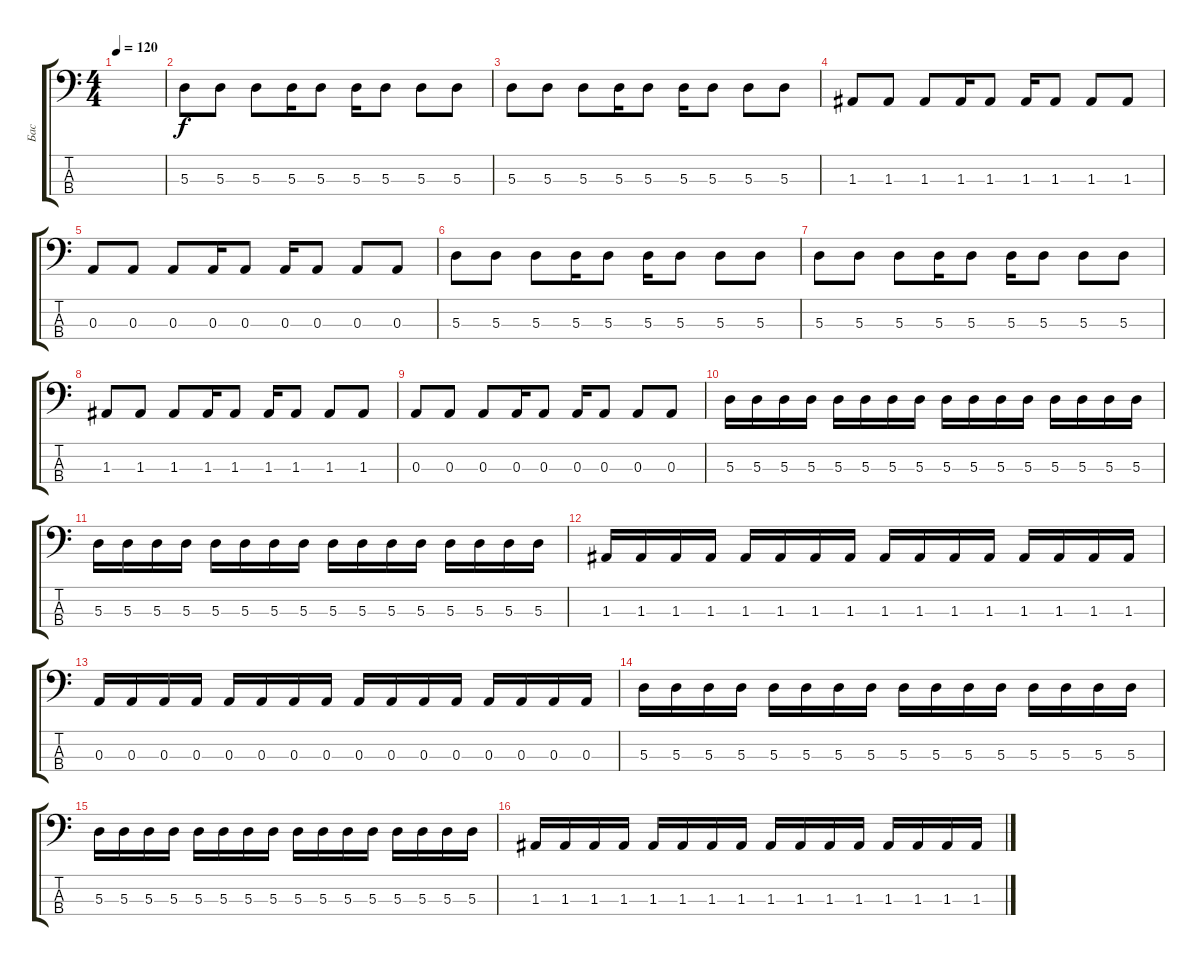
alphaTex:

\track ("Бас" "Бас") {instrument electricbassfinger}
\staff {score tabs}
\tuning (G2 D2 A1 E1) {hide}
\ts (4 4)
\tempo 120
\clef f4
\ks c
|
5.3.8 5.3.8 5.3.8 5.3.16 5.3.8 5.3.16 5.3.8 5.3.8 5.3.8 |
5.3.8 5.3.8 5.3.8 5.3.16 5.3.8 5.3.16 5.3.8 5.3.8 5.3.8 |
1.3.8 1.3.8 1.3.8 1.3.16 1.3.8 1.3.16 1.3.8 1.3.8 1.3.8 |
0.3.8 0.3.8 0.3.8 0.3.16 0.3.8 0.3.16 0.3.8 0.3.8 0.3.8 |
5.3.8 5.3.8 5.3.8 5.3.16 5.3.8 5.3.16 5.3.8 5.3.8 5.3.8 |
5.3.8 5.3.8 5.3.8 5.3.16 5.3.8 5.3.16 5.3.8 5.3.8 5.3.8 |
1.3.8 1.3.8 1.3.8 1.3.16 1.3.8 1.3.16 1.3.8 1.3.8 1.3.8 |
0.3.8 0.3.8 0.3.8 0.3.16 0.3.8 0.3.16 0.3.8 0.3.8 0.3.8 |
5.3.16 5.3.16 5.3.16 5.3.16 5.3.16 5.3.16 5.3.16 5.3.16 5.3.16 5.3.16 5.3.16 5.3.16 5.3.16 5.3.16 5.3.16 5.3.16 |
5.3.16 5.3.16 5.3.16 5.3.16 5.3.16 5.3.16 5.3.16 5.3.16 5.3.16 5.3.16 5.3.16 5.3.16 5.3.16 5.3.16 5.3.16 5.3.16 |
1.3.16 1.3.16 1.3.16 1.3.16 1.3.16 1.3.16 1.3.16 1.3.16 1.3.16 1.3.16 1.3.16 1.3.16 1.3.16 1.3.16 1.3.16 1.3.16 |
0.3.16 0.3.16 0.3.16 0.3.16 0.3.16 0.3.16 0.3.16 0.3.16 0.3.16 0.3.16 0.3.16 0.3.16 0.3.16 0.3.16 0.3.16 0.3.16 |
5.3.16 5.3.16 5.3.16 5.3.16 5.3.16 5.3.16 5.3.16 5.3.16 5.3.16 5.3.16 5.3.16 5.3.16 5.3.16 5.3.16 5.3.16 5.3.16 |
5.3.16 5.3.16 5.3.16 5.3.16 5.3.16 5.3.16 5.3.16 5.3.16 5.3.16 5.3.16 5.3.16 5.3.16 5.3.16 5.3.16 5.3.16 5.3.16 |
1.3.16 1.3.16 1.3.16 1.3.16 1.3.16 1.3.16 1.3.16 1.3.16 1.3.16 1.3.16 1.3.16 1.3.16 1.3.16 1.3.16 1.3.16 1.3.16
